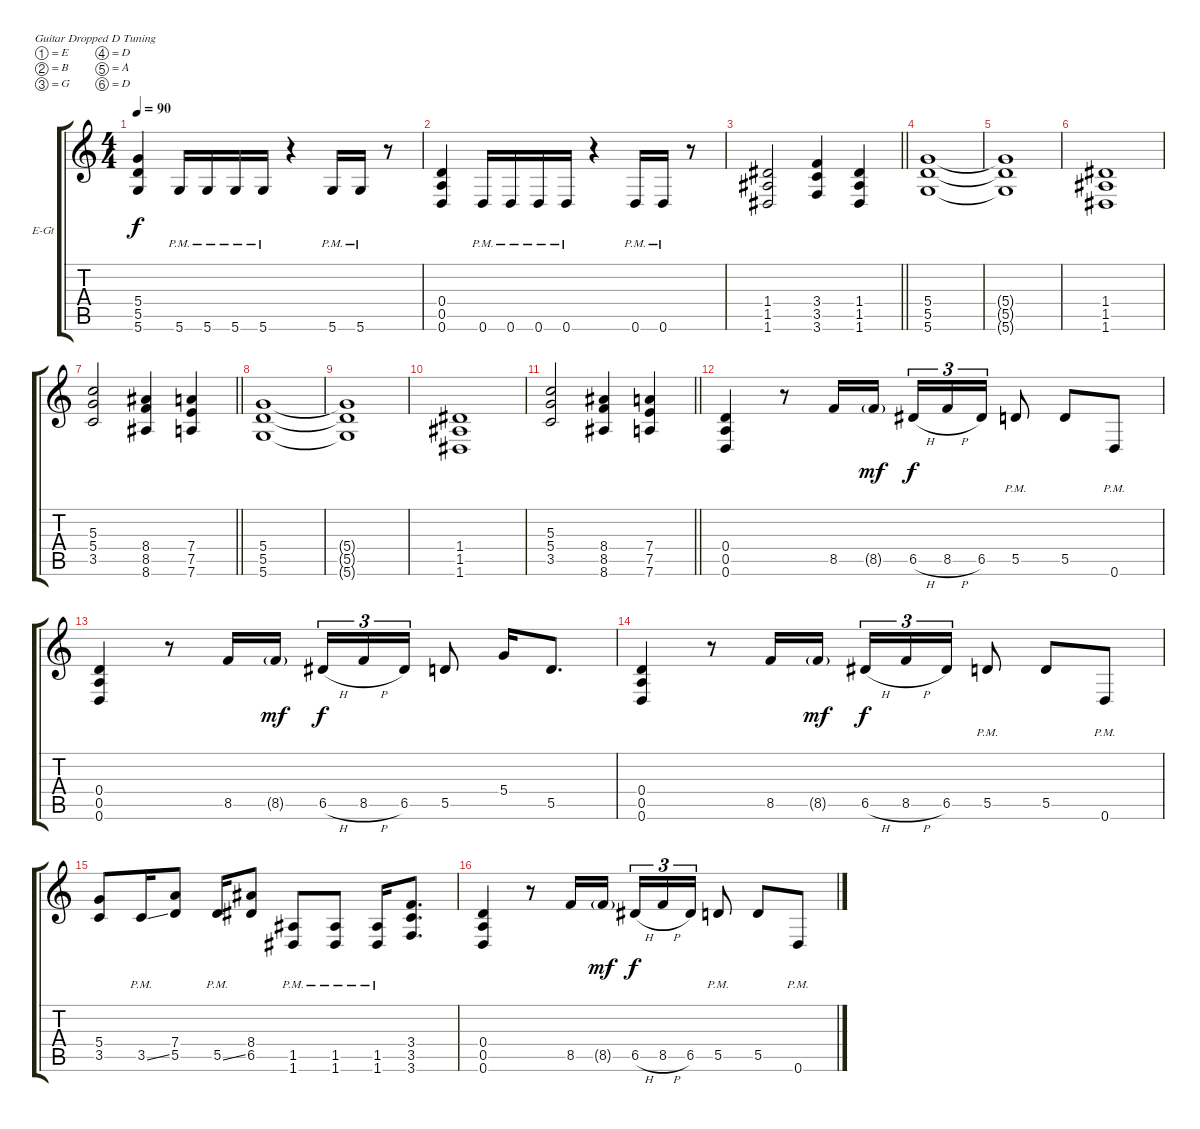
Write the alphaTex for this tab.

\bracketExtendMode groupsimilarinstruments
\firstSystemTrackNameOrientation horizontal
\otherSystemsTrackNameOrientation horizontal
\track ("Rythm Right" "E-Gt") {instrument distortionguitar}
\staff {score tabs}
\tuning (E4 B3 G3 D3 A2 D2)
\ts (4 4)
\tempo 90
\clef g2
\ks c
(5.4 5.5 5.6).4{dy f} 5.6{pm}.16 5.6{pm}.16 5.6{pm}.16 5.6{pm}.16 r.4 5.6{pm}.16 5.6{pm}.16 r.8 |
(0.4 0.5 0.6).4 0.6{pm}.16 0.6{pm}.16 0.6{pm}.16 0.6{pm}.16 r.4 0.6{pm}.16 0.6{pm}.16 r.8 |
\barLineRight lightlight
(1.4 1.5 1.6).2 (3.4 3.5 3.6).4 (1.4 1.5 1.6).4 |
(5.4 5.5 5.6).1 |
(5.4{t} 5.5{t} 5.6{t}).1 |
(1.4 1.5 1.6).1 |
\barLineRight lightlight
(5.3 5.4 3.5).2 (8.4 8.5 8.6).4 (7.4 7.5 7.6).4 |
(5.4 5.5 5.6).1 |
(5.4{t} 5.5{t} 5.6{t}).1 |
(1.4 1.5 1.6).1 |
\barLineRight lightlight
(5.3 5.4 3.5).2 (8.4 8.5 8.6).4 (7.4 7.5 7.6).4 |
(0.4 0.5 0.6).4 r.8 8.5.16 8.5{g}.16{dy mf} 6.5{h}.16{tu (3 2) dy f} 8.5{h}.16{tu (3 2)} 6.5.16{tu (3 2)} 5.5{pm}.8 5.5.8 0.6{pm}.8 |
(0.4 0.5 0.6).4 r.8 8.5.16 8.5{g}.16{dy mf} 6.5{h}.16{tu (3 2) dy f} 8.5{h}.16{tu (3 2)} 6.5.16{tu (3 2)} 5.5.8 5.4.16 5.5.8{d} |
(0.4 0.5 0.6).4 r.8 8.5.16 8.5{g}.16{dy mf} 6.5{h}.16{tu (3 2) dy f} 8.5{h}.16{tu (3 2)} 6.5.16{tu (3 2)} 5.5{pm}.8 5.5.8 0.6{pm}.8 |
(5.4 3.5).8 3.5{ss pm}.16 (7.4 5.5).8 5.5{ss pm}.16 (8.4 6.5).8 (1.5{pm} 1.6{pm}).8 (1.5{pm} 1.6{pm}).8 (1.5{pm} 1.6{pm}).16 (3.4 3.5 3.6).8{d} |
(0.4 0.5 0.6).4 r.8 8.5.16 8.5{g}.16{dy mf} 6.5{h}.16{tu (3 2) dy f} 8.5{h}.16{tu (3 2)} 6.5.16{tu (3 2)} 5.5{pm}.8 5.5.8 0.6{pm}.8
